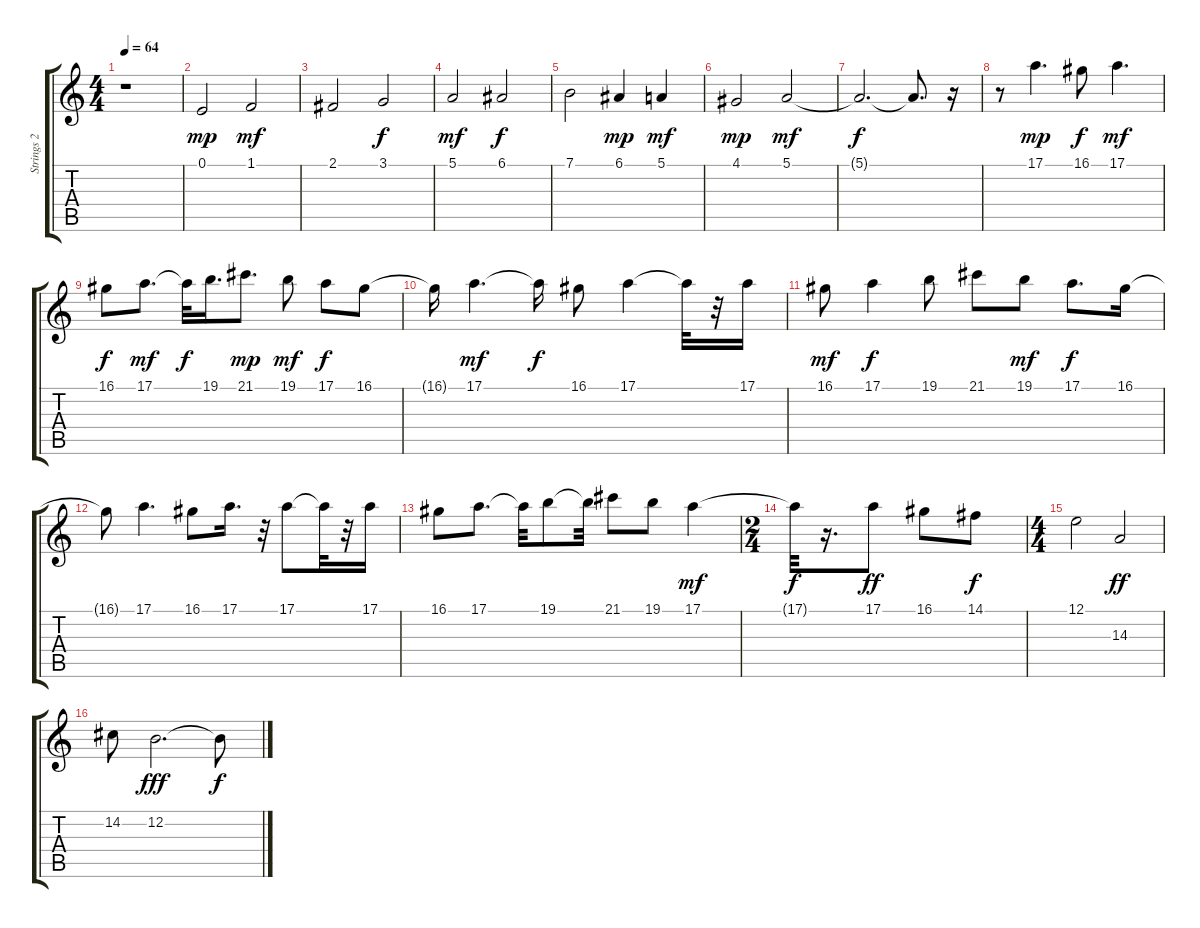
\track ("Strings 2" "Strings 2") {instrument stringensemble1}
\staff {score tabs}
\tuning (E4 B3 G3 D3 A2 E2) {hide}
\ts (4 4)
\tempo 64
\clef g2
\ks c
r.1{dy mp} |
0.1.2 1.1.2{dy mf} |
2.1.2 3.1.2{dy f} |
5.1.2{dy mf} 6.1.2{dy f} |
7.1.2 6.1.4{dy mp} 5.1.4{dy mf} |
4.1.2{dy mp} 5.1.2{dy mf} |
5.1{t}.2{d dy f} 5.1{t}.8{d} r.16 |
r.8 17.1.4{d dy mp} 16.1.8{dy f} 17.1.4{d dy mf} |
16.1.8{dy f} 17.1.8{d dy mf} 17.1{t}.32{dy f} 19.1.16{d} 21.1.8{d dy mp} 19.1.8{dy mf} 17.1.8{dy f} 16.1.8 |
16.1{t}.16 17.1.4{d dy mf} 17.1{t}.16{dy f} 16.1.8 17.1.4 17.1{t}.32 r.32 17.1.16 |
16.1.8{dy mf} 17.1.4{dy f} 19.1.8 21.1.8 19.1.8{dy mf} 17.1.8{d dy f} 16.1.16 |
16.1{t}.8 17.1.4{d} 16.1.8 17.1.16{d} r.32 17.1.8 17.1{t}.32 r.32 17.1.16 |
16.1.8 17.1.8{d} 17.1{t}.32 19.1.8 19.1{t}.32 21.1.8 19.1.8 17.1.4{dy mf} |
\ts (2 4)
17.1{t}.32{dy f} r.16{d} 17.1.8{dy ff} 16.1.8 14.1.8{dy f} |
\ts (4 4)
12.1.2 14.3.2{dy ff} |
14.2.8 12.2.2{d dy fff} 12.2{t}.8{dy f}
